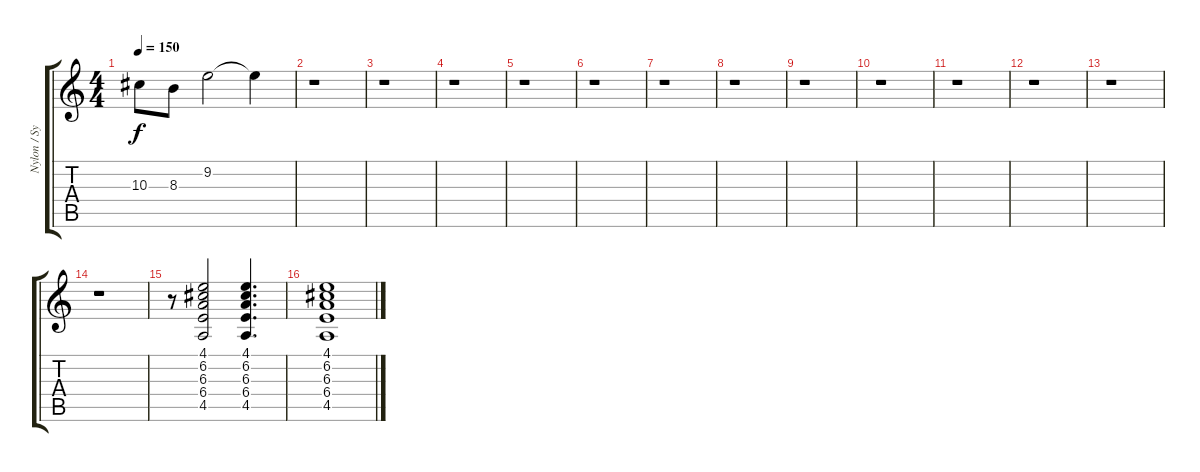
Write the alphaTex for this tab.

\track ("Nylon / Synth Guitar" "Nylon / Sy") {instrument acousticguitarsteel}
\staff {score tabs}
\tuning (C4 G3 Eb3 Bb2 F2 C2) {hide}
\ts (4 4)
\tempo 150
\clef g2
\ks c
10.3{t}.8{dy f} 8.3.8 9.2.2 9.2{t}.4 |
r.1 |
r.1 |
r.1 |
r.1 |
r.1 |
r.1 |
r.1 |
r.1 |
r.1 |
r.1 |
r.1 |
r.1 |
r.1 |
r.8 (4.1 6.2 6.3 6.4 4.5).2 (4.1 6.2 6.3 6.4 4.5).4{d} |
(4.1 6.2 6.3 6.4 4.5).1
